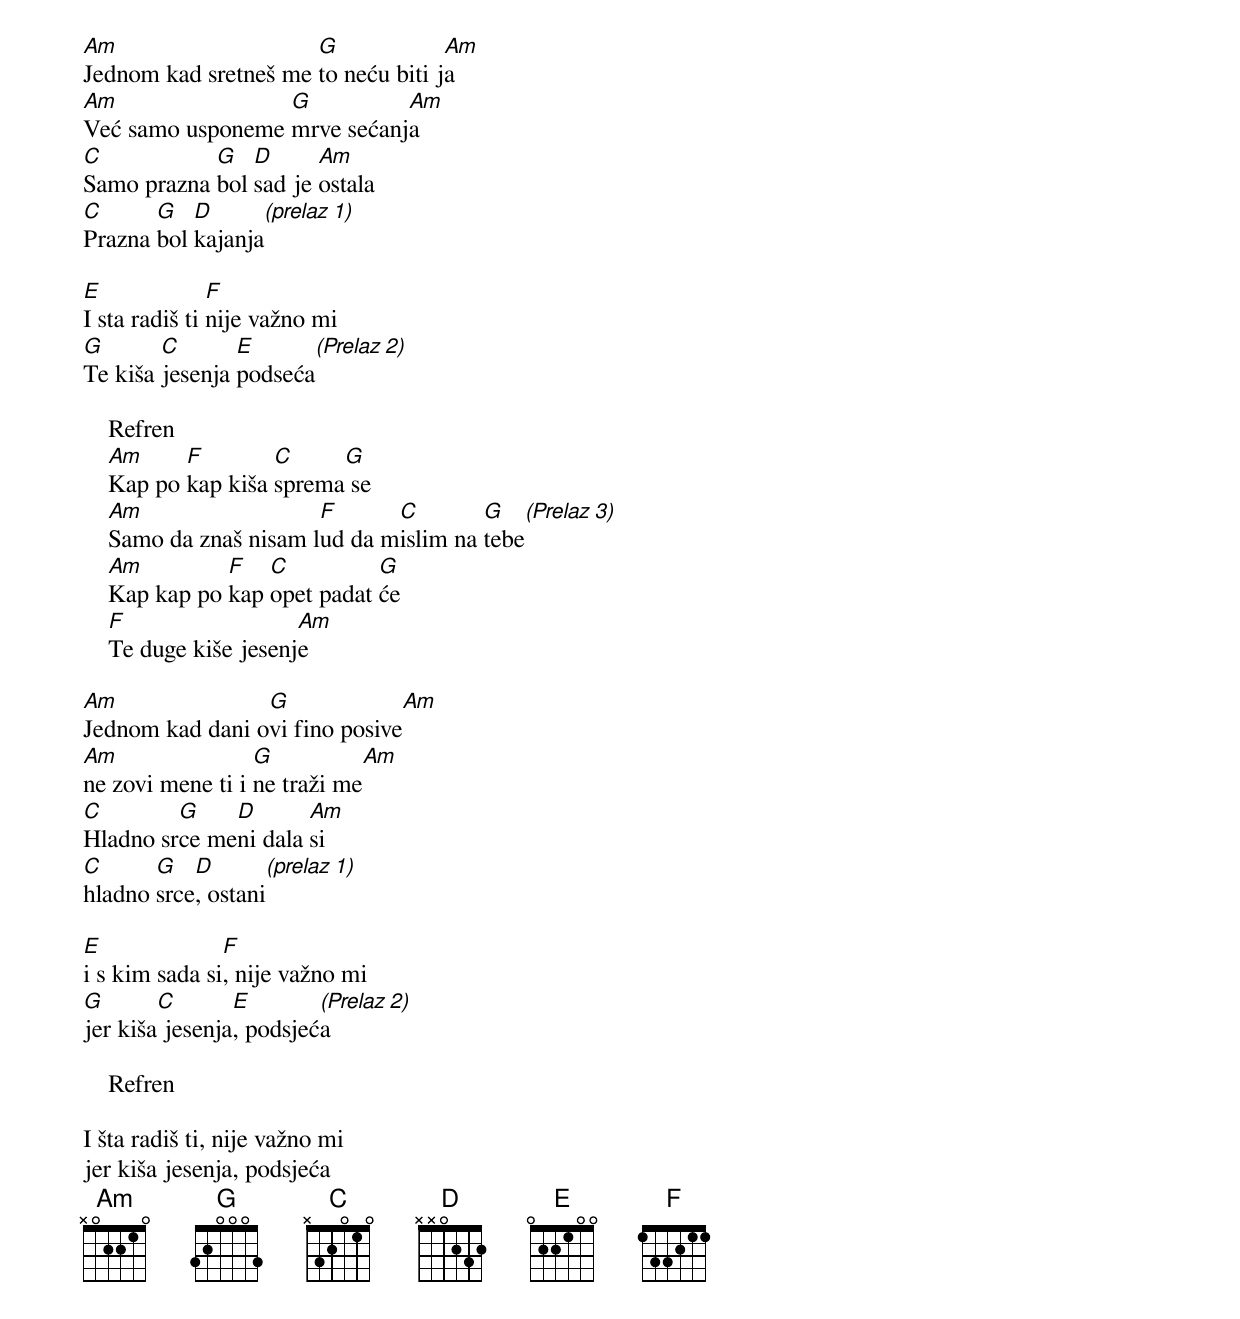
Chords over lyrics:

Am                    G             Am
Jednom kad sretneš me to neću biti ja
Am                G          Am
Već samo usponeme mrve sećanja
C           G   D      Am
Samo prazna bol sad je ostala
C      G   D          (prelaz 1)
Prazna bol kajanja

E              F
I sta radiš ti nije važno mi
G       C       E        (Prelaz 2)
Te kiša jesenja podseća

    Refren
    Am     F        C     G
    Kap po kap kiša sprema se
    Am                  F      C        G      (Prelaz 3)
    Samo da znaš nisam lud da mislim na tebe
    Am         F   C          G
    Kap kap po kap opet padat će
    F                  Am
    Te duge kiše jesenje

Am               G             Am
Jednom kad dani ovi fino posive
Am                G          Am
ne zovi mene ti i ne traži me
C        G    D       Am
Hladno srce meni dala si
C      G   D          (prelaz 1)
hladno srce, ostani

E              F
i s kim sada si, nije važno mi
G       C       E        (Prelaz 2)
jer kiša jesenja, podsjeća

    Refren

I šta radiš ti, nije važno mi
jer kiša jesenja, podsjeća
